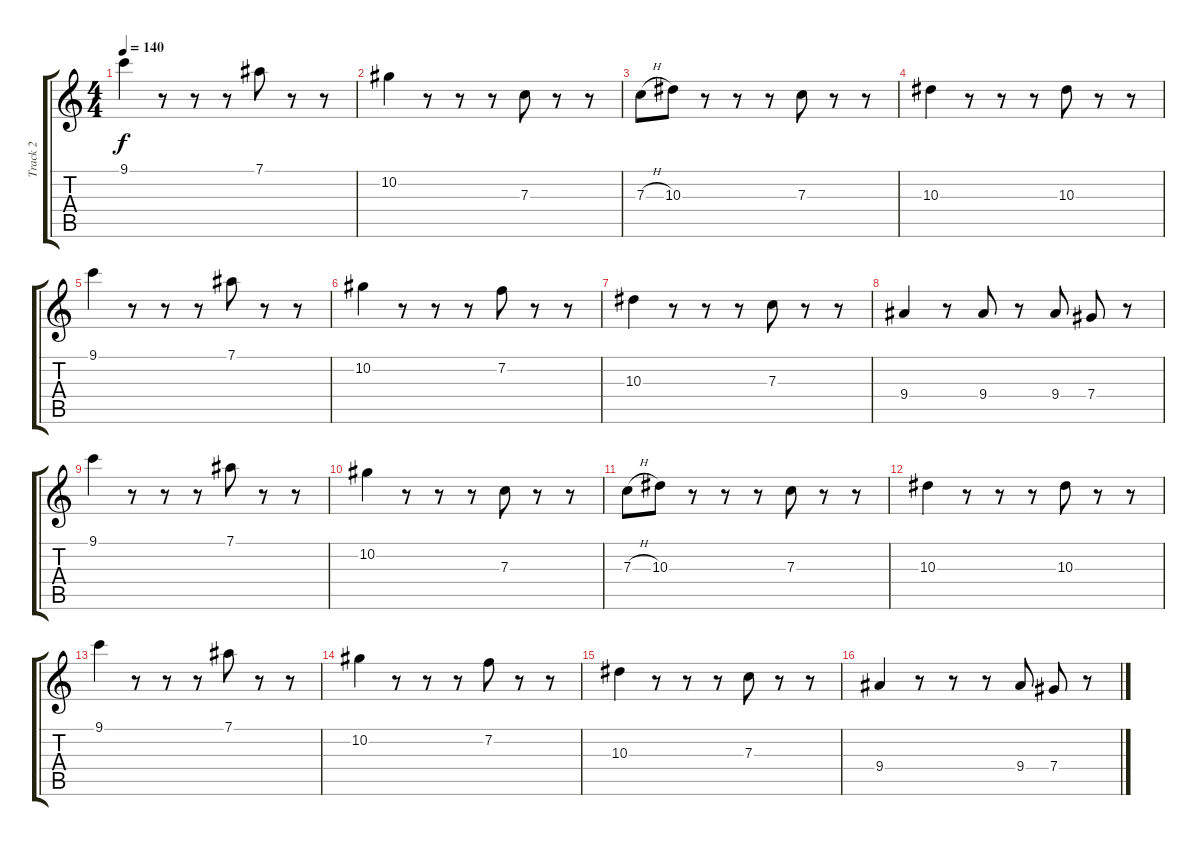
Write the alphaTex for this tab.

\track ("Track 2" "Track 2") {instrument acousticguitarsteel}
\staff {score tabs}
\tuning (Eb4 Bb3 F3 Db3 Ab2 Db2) {hide}
\ts (4 4)
\tempo 140
\clef g2
\ks c
9.1.4{dy f} r.8 r.8 r.8 7.1.8 r.8 r.8 |
10.2.4 r.8 r.8 r.8 7.3.8 r.8 r.8 |
7.3{h}.8 10.3.8 r.8 r.8 r.8 7.3.8 r.8 r.8 |
10.3.4 r.8 r.8 r.8 10.3.8 r.8 r.8 |
9.1.4 r.8 r.8 r.8 7.1.8 r.8 r.8 |
10.2.4 r.8 r.8 r.8 7.2.8 r.8 r.8 |
10.3.4 r.8 r.8 r.8 7.3.8 r.8 r.8 |
9.4.4 r.8 9.4.8 r.8 9.4.8 7.4.8 r.8 |
9.1.4 r.8 r.8 r.8 7.1.8 r.8 r.8 |
10.2.4 r.8 r.8 r.8 7.3.8 r.8 r.8 |
7.3{h}.8 10.3.8 r.8 r.8 r.8 7.3.8 r.8 r.8 |
10.3.4 r.8 r.8 r.8 10.3.8 r.8 r.8 |
9.1.4 r.8 r.8 r.8 7.1.8 r.8 r.8 |
10.2.4 r.8 r.8 r.8 7.2.8 r.8 r.8 |
10.3.4 r.8 r.8 r.8 7.3.8 r.8 r.8 |
9.4.4 r.8 r.8 r.8 9.4.8 7.4.8 r.8
